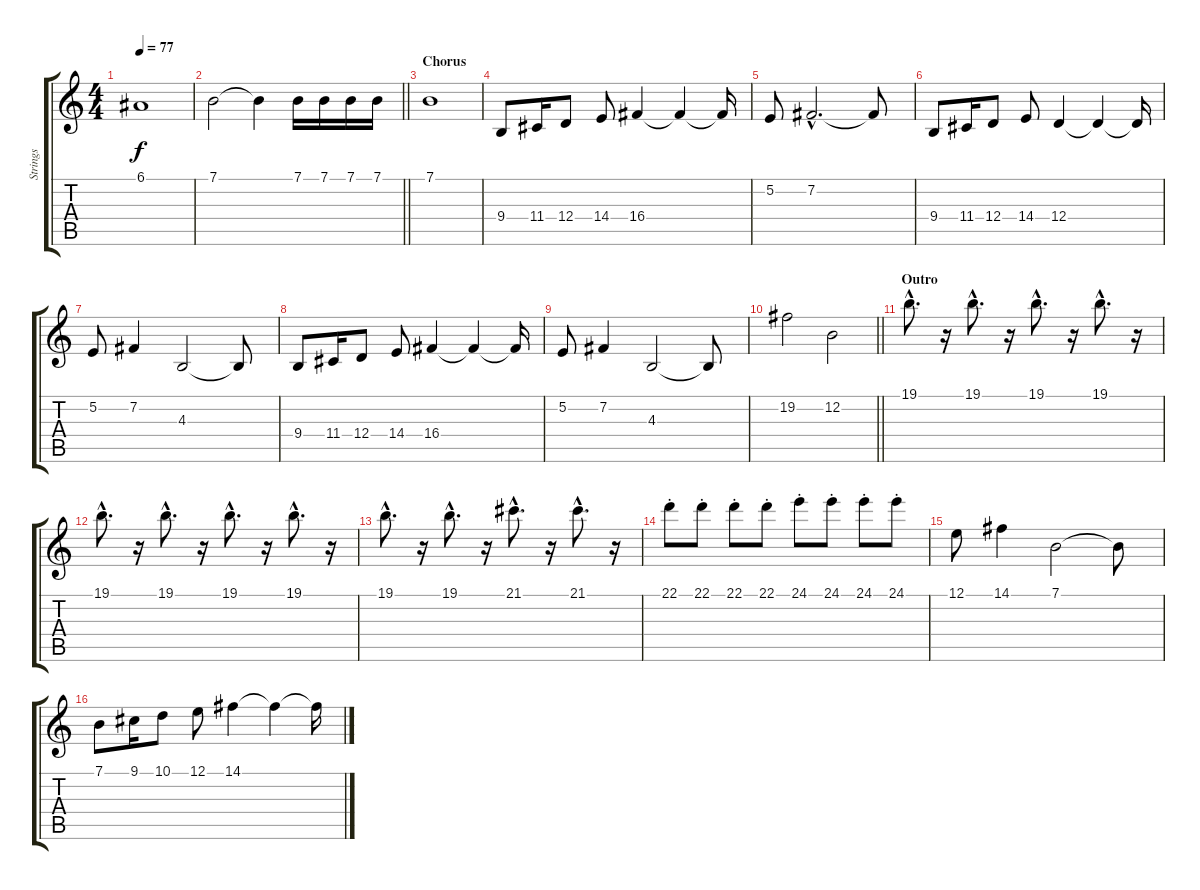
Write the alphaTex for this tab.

\track ("Strings" "Strings") {instrument stringensemble1}
\staff {score tabs}
\tuning (E4 B3 G3 D3 A2 E2) {hide}
\ts (4 4)
\tempo 77
\clef g2
\ks c
6.1.1{dy f} |
\barLineRight lightlight
7.1.2 7.1{t}.4 7.1.16 7.1.16 7.1.16 7.1.16 |
\section ("" "Chorus")
7.1.1{volume 14} |
9.4.8 11.4.16 12.4.8 14.4.8 16.4.4 16.4{t}.4 16.4{t}.16 |
5.2.8 7.2{hac}.2{d} 7.2{t}.8 |
9.4.8 11.4.16 12.4.8 14.4.8 12.4.4 12.4{t}.4 12.4{t}.16 |
5.2.8 7.2.4 4.3.2 4.3{t}.8 |
9.4.8 11.4.16 12.4.8 14.4.8 16.4.4 16.4{t}.4 16.4{t}.16 |
5.2.8 7.2.4 4.3.2 4.3{t}.8 |
\barLineRight lightlight
19.2.2 12.2.2 |
\section ("" "Outro")
19.1{hac}.8{d} r.16 19.1{hac}.8{d} r.16 19.1{hac}.8{d} r.16 19.1{hac}.8{d} r.16 |
19.1{hac}.8{d} r.16 19.1{hac}.8{d} r.16 19.1{hac}.8{d} r.16 19.1{hac}.8{d} r.16 |
19.1{hac}.8{d} r.16 19.1{hac}.8{d} r.16 21.1{hac}.8{d} r.16 21.1{hac}.8{d} r.16 |
22.1{st}.8 22.1{st}.8 22.1{st}.8 22.1{st}.8 24.1{st}.8 24.1{st}.8 24.1{st}.8 24.1{st}.8 |
12.1.8 14.1.4 7.1.2 7.1{t}.8 |
7.1.8 9.1.16 10.1.8 12.1.8 14.1.4 14.1{t}.4 14.1{t}.16
